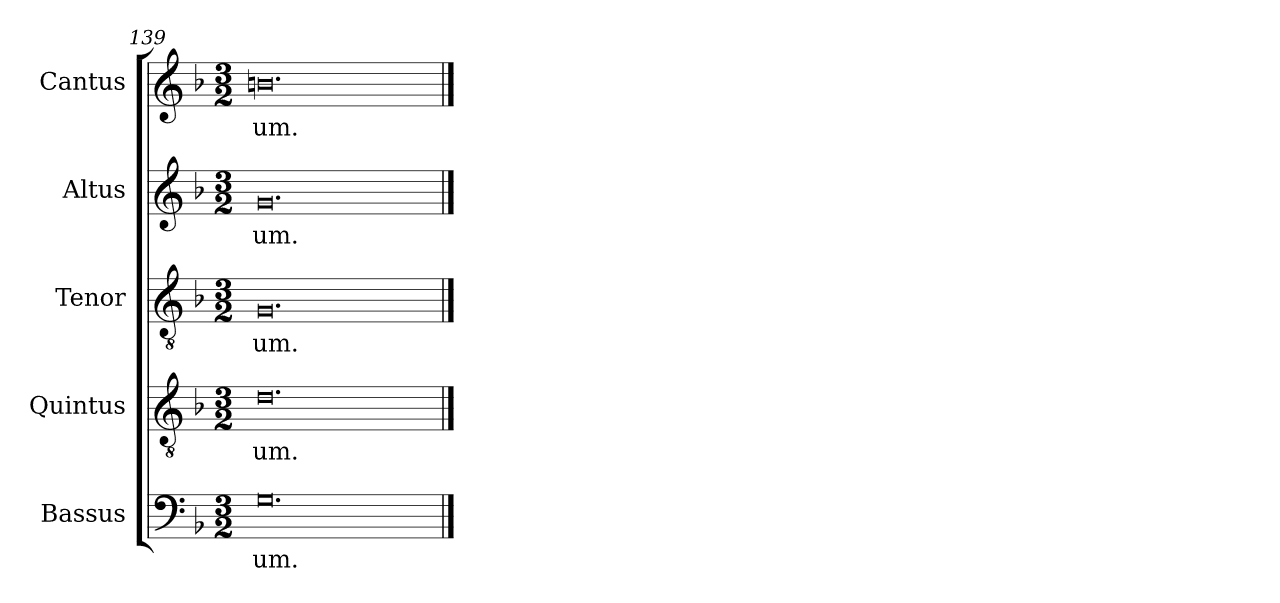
**kern	**text	**kern	**text	**kern	**text	**kern	**text	**kern	**text
*part5	*part5	*part4	*part4	*part3	*part3	*part2	*part2	*part1	*part1
*staff5	*staff5	*staff4	*staff4	*staff3	*staff3	*staff2	*staff2	*staff1	*staff1
*I"Bassus	*	*I"Quintus	*	*I"Tenor	*	*I"Altus	*	*I"Cantus	*
*clefF4	*	*clefGv2	*	*clefGv2	*	*clefG2	*	*clefG2	*
*k[b-]	*	*k[b-]	*	*k[b-]	*	*k[b-]	*	*k[b-]	*
*F:	*	*F:	*	*F:	*	*F:	*	*F:	*
*M3/2	*	*M3/2	*	*M3/2	*	*M3/2	*	*M3/2	*
=139	=139	=139	=139	=139	=139	=139	=139	=139	=139
!	!LO:LY:b:cj	!	!LO:LY:b:cj	!	!LO:LY:b:cj	!	!LO:LY:b:cj	!	!LO:LY:b:cj
0.G	-um.	0.d	-um.	0.G	-um.	0.g	-um.	0.bn	-um.
==	==	==	==	==	==	==	==	==	==
*-	*-	*-	*-	*-	*-	*-	*-	*-	*-
